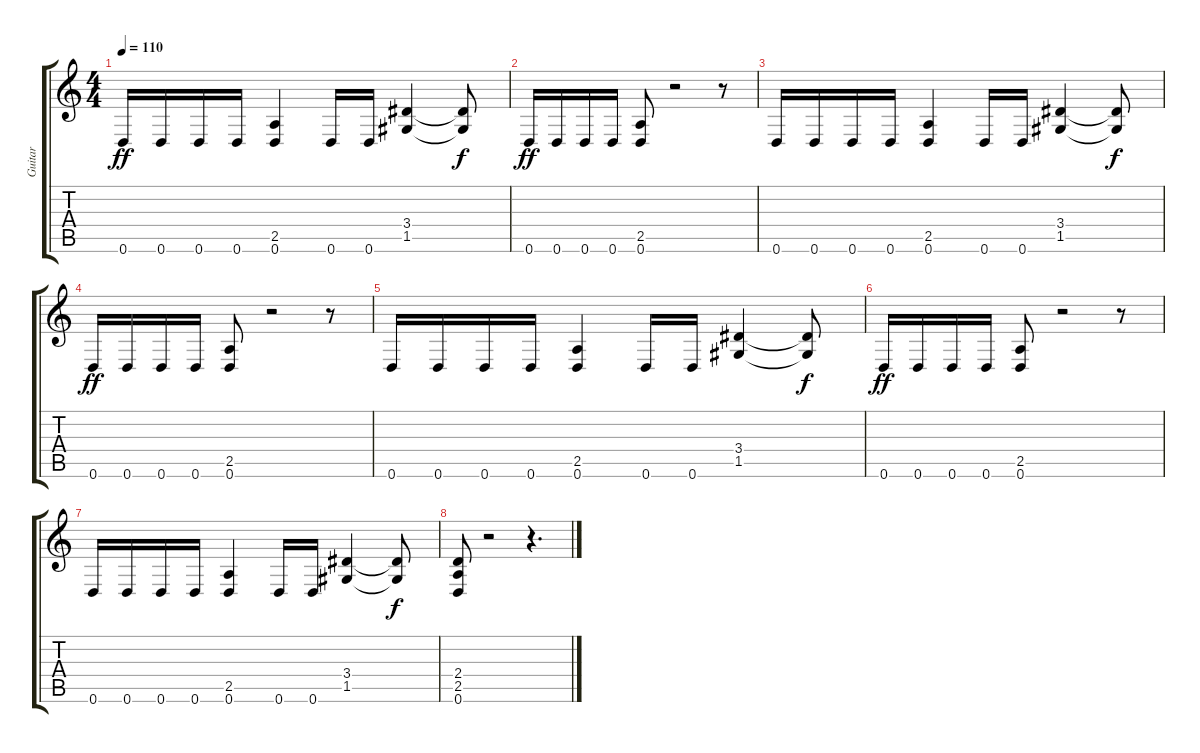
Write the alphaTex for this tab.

\track ("Guitar" "Guitar") {instrument distortionguitar}
\staff {score tabs}
\tuning (D4 A3 F3 C3 G2 D2) {hide}
\ts (4 4)
\tempo 110
\clef g2
\ks c
0.6.16{dy ff} 0.6.16 0.6.16 0.6.16 (2.5 0.6).4 0.6.16 0.6.16 (3.4 1.5).4 (3.4{t} 1.5{t}).8{dy f} |
0.6.16{dy ff} 0.6.16 0.6.16 0.6.16 (2.5 0.6).8 r.2 r.8 |
0.6.16 0.6.16 0.6.16 0.6.16 (2.5 0.6).4 0.6.16 0.6.16 (3.4 1.5).4 (3.4{t} 1.5{t}).8{dy f} |
0.6.16{dy ff} 0.6.16 0.6.16 0.6.16 (2.5 0.6).8 r.2 r.8 |
0.6.16 0.6.16 0.6.16 0.6.16 (2.5 0.6).4 0.6.16 0.6.16 (3.4 1.5).4 (3.4{t} 1.5{t}).8{dy f} |
0.6.16{dy ff} 0.6.16 0.6.16 0.6.16 (2.5 0.6).8 r.2 r.8 |
0.6.16 0.6.16 0.6.16 0.6.16 (2.5 0.6).4 0.6.16 0.6.16 (3.4 1.5).4 (3.4{t} 1.5{t}).8{dy f} |
(2.4 2.5 0.6).8 r.2 r.4{d}
